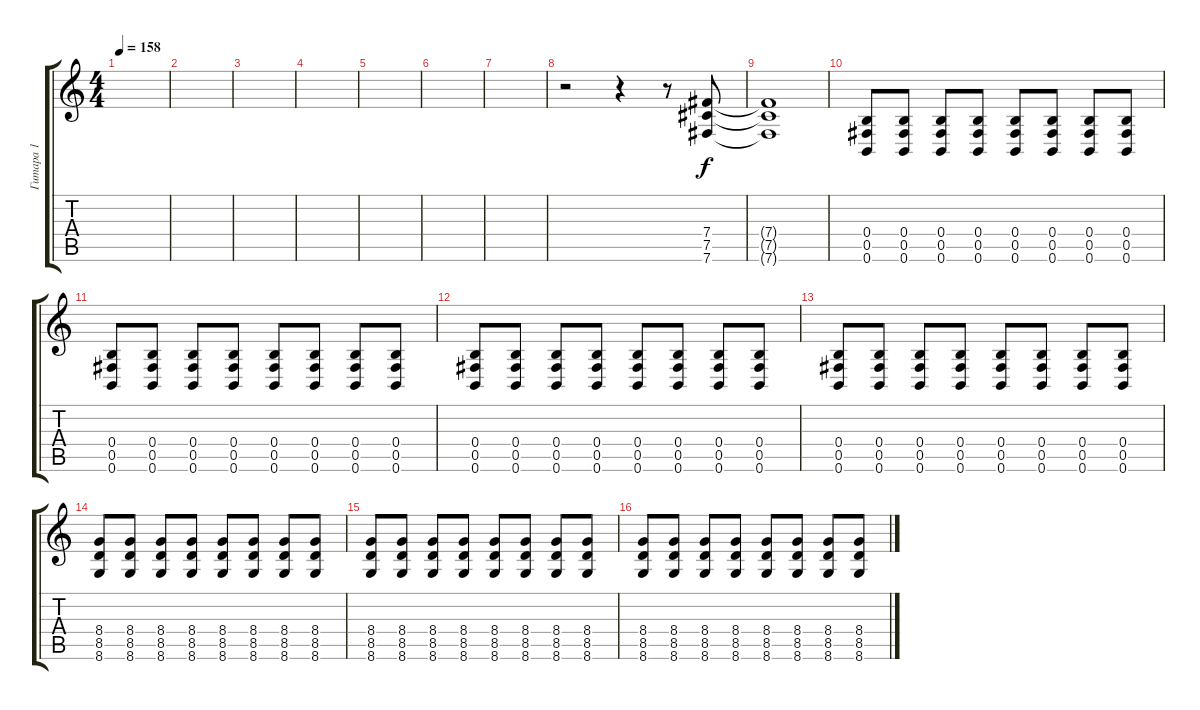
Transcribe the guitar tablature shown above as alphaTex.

\track ("Гитара 1" "Гитара 1") {instrument distortionguitar}
\staff {score tabs}
\tuning (Db4 Ab3 E3 B2 Gb2 B1) {hide}
\ts (4 4)
\tempo 158
\clef g2
\ks c
|
|
|
|
|
|
|
r.2 r.4 r.8 (7.4 7.5 7.6).8 |
(7.4{t} 7.5{t} 7.6{t}).1 |
(0.4 0.5 0.6).8 (0.4 0.5 0.6).8 (0.4 0.5 0.6).8 (0.4 0.5 0.6).8 (0.4 0.5 0.6).8 (0.4 0.5 0.6).8 (0.4 0.5 0.6).8 (0.4 0.5 0.6).8 |
(0.4 0.5 0.6).8 (0.4 0.5 0.6).8 (0.4 0.5 0.6).8 (0.4 0.5 0.6).8 (0.4 0.5 0.6).8 (0.4 0.5 0.6).8 (0.4 0.5 0.6).8 (0.4 0.5 0.6).8 |
(0.4 0.5 0.6).8 (0.4 0.5 0.6).8 (0.4 0.5 0.6).8 (0.4 0.5 0.6).8 (0.4 0.5 0.6).8 (0.4 0.5 0.6).8 (0.4 0.5 0.6).8 (0.4 0.5 0.6).8 |
(0.4 0.5 0.6).8 (0.4 0.5 0.6).8 (0.4 0.5 0.6).8 (0.4 0.5 0.6).8 (0.4 0.5 0.6).8 (0.4 0.5 0.6).8 (0.4 0.5 0.6).8 (0.4 0.5 0.6).8 |
(8.4 8.5 8.6).8 (8.4 8.5 8.6).8 (8.4 8.5 8.6).8 (8.4 8.5 8.6).8 (8.4 8.5 8.6).8 (8.4 8.5 8.6).8 (8.4 8.5 8.6).8 (8.4 8.5 8.6).8 |
(8.4 8.5 8.6).8 (8.4 8.5 8.6).8 (8.4 8.5 8.6).8 (8.4 8.5 8.6).8 (8.4 8.5 8.6).8 (8.4 8.5 8.6).8 (8.4 8.5 8.6).8 (8.4 8.5 8.6).8 |
(8.4 8.5 8.6).8 (8.4 8.5 8.6).8 (8.4 8.5 8.6).8 (8.4 8.5 8.6).8 (8.4 8.5 8.6).8 (8.4 8.5 8.6).8 (8.4 8.5 8.6).8 (8.4 8.5 8.6).8
